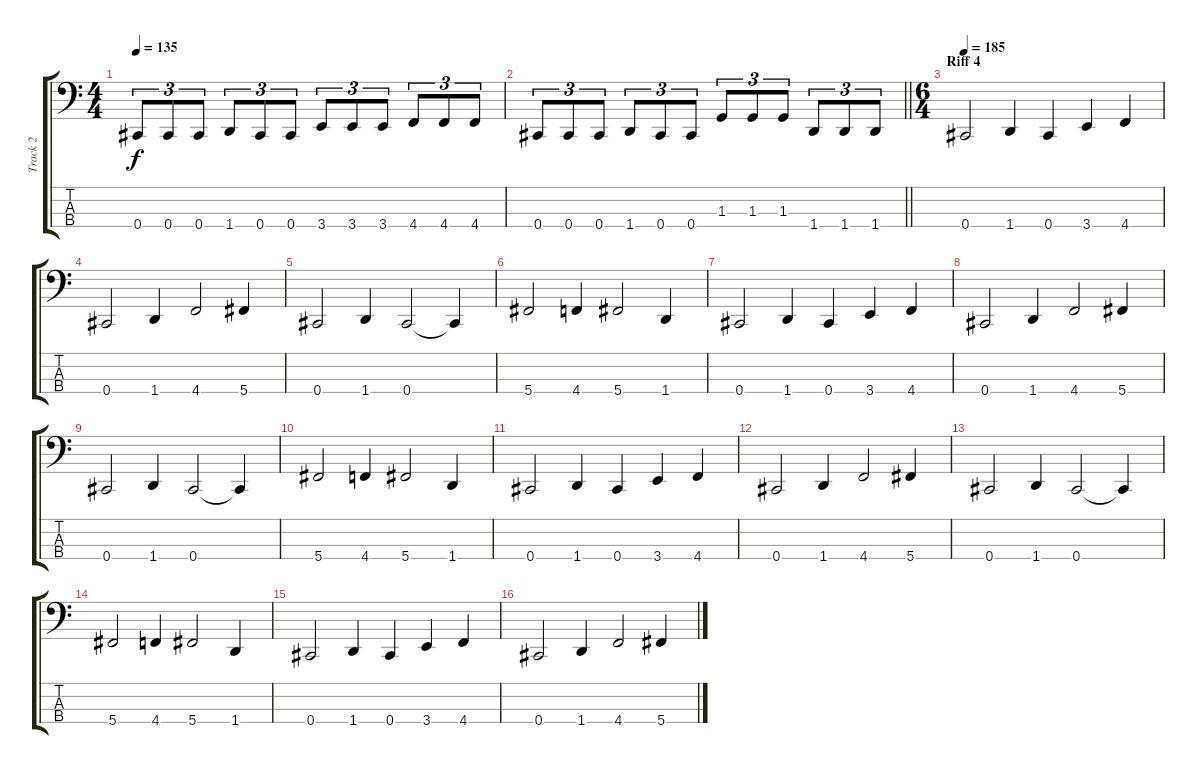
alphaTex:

\track ("Track 2" "Track 2") {instrument electricbasspick}
\staff {score tabs}
\tuning (E2 B1 Gb1 Db1) {hide}
\ts (4 4)
\tempo 135
\clef f4
\ks c
0.4.8{tu (3 2) dy f} 0.4.8{tu (3 2)} 0.4.8{tu (3 2)} 1.4.8{tu (3 2)} 0.4.8{tu (3 2)} 0.4.8{tu (3 2)} 3.4.8{tu (3 2)} 3.4.8{tu (3 2)} 3.4.8{tu (3 2)} 4.4.8{tu (3 2)} 4.4.8{tu (3 2)} 4.4.8{tu (3 2)} |
\barLineRight lightlight
0.4.8{tu (3 2)} 0.4.8{tu (3 2)} 0.4.8{tu (3 2)} 1.4.8{tu (3 2)} 0.4.8{tu (3 2)} 0.4.8{tu (3 2)} 1.3.8{tu (3 2)} 1.3.8{tu (3 2)} 1.3.8{tu (3 2)} 1.4.8{tu (3 2)} 1.4.8{tu (3 2)} 1.4.8{tu (3 2)} |
\ts (6 4)
\section ("" "Riff 4")
\tempo 185
0.4.2 1.4.4 0.4.4 3.4.4 4.4.4 |
0.4.2 1.4.4 4.4.2 5.4.4 |
0.4.2 1.4.4 0.4.2 0.4{t}.4 |
5.4.2 4.4.4 5.4.2 1.4.4 |
0.4.2 1.4.4 0.4.4 3.4.4 4.4.4 |
0.4.2 1.4.4 4.4.2 5.4.4 |
0.4.2 1.4.4 0.4.2 0.4{t}.4 |
5.4.2 4.4.4 5.4.2 1.4.4 |
0.4.2 1.4.4 0.4.4 3.4.4 4.4.4 |
0.4.2 1.4.4 4.4.2 5.4.4 |
0.4.2 1.4.4 0.4.2 0.4{t}.4 |
5.4.2 4.4.4 5.4.2 1.4.4 |
0.4.2 1.4.4 0.4.4 3.4.4 4.4.4 |
0.4.2 1.4.4 4.4.2 5.4.4
